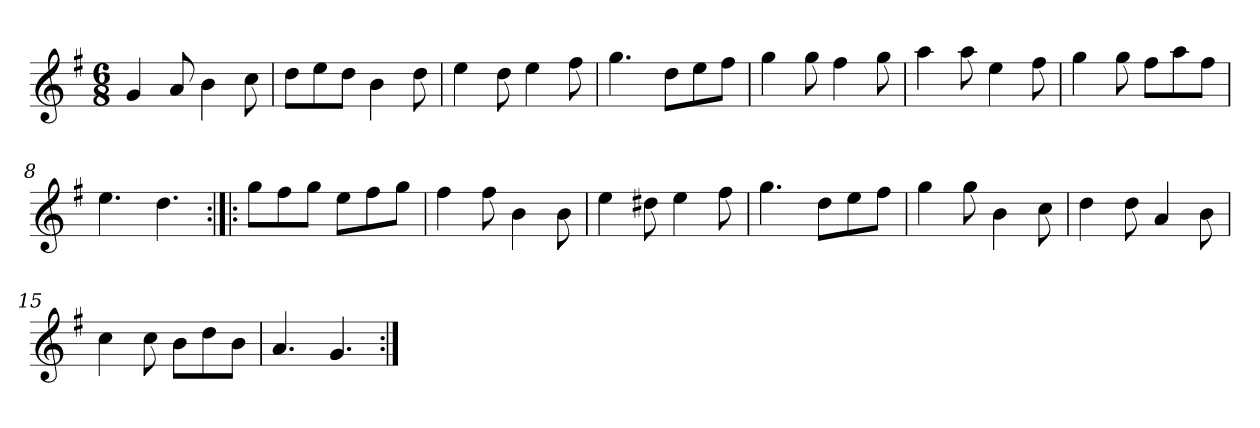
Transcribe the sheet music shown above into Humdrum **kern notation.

**kern
*part1
*staff1
*clefG2
*k[f#]
*G:
*M6/8
*MM120
=1
4g
8a
4b
8cc
=2
8dd\L
8ee\
8dd\J
4b
8dd
=3
4ee
8dd
4ee
8ff#
=4
4.gg
8dd\L
8ee\
8ff#\J
=5
4gg
8gg
4ff#
8gg
=6
4aa
8aa
4ee
8ff#
=7
4gg
8gg
8ff#\L
8aa\
8ff#\J
=8
4.ee
4.dd
=9:|!|:
8gg\L
8ff#\
8gg\J
8ee\L
8ff#\
8gg\J
=10
4ff#
8ff#
4b
8b
=11
4ee
8dd#X
4ee
8ff#
=12
4.gg
8dd\L
8ee\
8ff#\J
=13
4gg
8gg
4b
8cc
=14
4dd
8dd
4a
8b
=15
4cc
8cc
8b\L
8dd\
8b\J
=16
4.a
4.g
=:|!
*-
